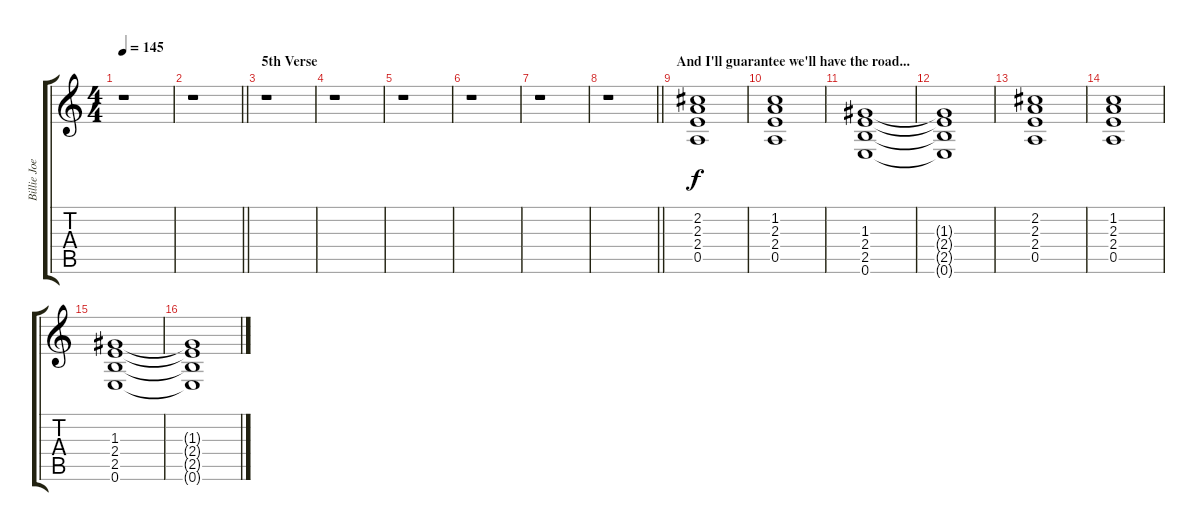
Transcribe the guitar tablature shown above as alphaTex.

\track ("Billie Joe Armstrong (Solo)" "Billie Joe") {instrument distortionguitar}
\staff {score tabs}
\tuning (E4 B3 G3 D3 A2 E2) {hide}
\ts (4 4)
\tempo 145
\clef g2
\ks c
r.1{dy f} |
\barLineRight lightlight
r.1 |
\section ("" "5th Verse")
r.1 |
r.1 |
r.1 |
r.1 |
r.1 |
\barLineRight lightlight
r.1 |
\section ("" "And I'll guarantee we'll have the road...")
(2.2 2.3 2.4 0.5).1{instrument acousticguitarnylon} |
(1.2 2.3 2.4 0.5).1 |
(1.3 2.4 2.5 0.6).1 |
(1.3{t} 2.4{t} 2.5{t} 0.6{t}).1 |
(2.2 2.3 2.4 0.5).1 |
(1.2 2.3 2.4 0.5).1 |
(1.3 2.4 2.5 0.6).1 |
(1.3{t} 2.4{t} 2.5{t} 0.6{t}).1
